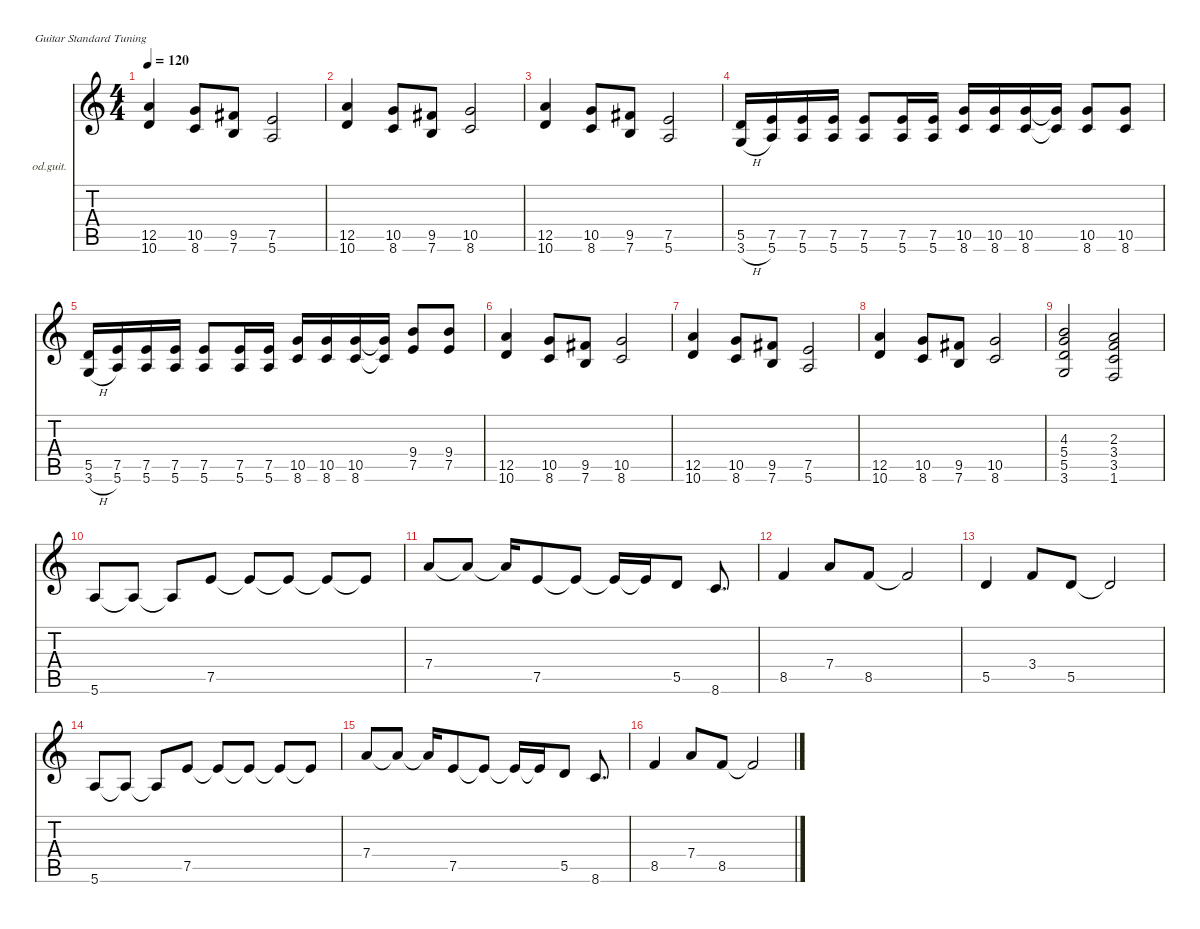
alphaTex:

\defaultSystemsLayout 4
\hideDynamics
\bracketExtendMode nobrackets
\firstSystemTrackNameOrientation horizontal
\otherSystemsTrackNameOrientation horizontal
\track ("guitar 1" "od.guit.") {instrument overdrivenguitar}
\staff {score tabs}
\tuning (E4 B3 G3 D3 A2 E2)
\ts (4 4)
\tempo 120
\clef g2
\ks c
(12.5 10.6).4{dy f beam Up} (10.5 8.6).8{beam Up} (9.5{acc #} 7.6).8{beam Up} (7.5 5.6).2{beam Up} |
(12.5 10.6).4{beam Up} (10.5 8.6).8{beam Up} (9.5{acc #} 7.6).8{beam Up} (10.5 8.6).2{beam Up} |
(12.5 10.6).4{beam Up} (10.5 8.6).8{beam Up} (9.5{acc #} 7.6).8{beam Up} (7.5 5.6).2{beam Up} |
(5.5 3.6{h}).16{beam Up} (7.5 5.6).16{beam Up} (7.5 5.6).16{beam Up} (7.5 5.6).16{beam Up} (7.5 5.6).8{beam Up} (7.5 5.6).16{beam Up} (7.5 5.6).16{beam Up} (10.5 8.6).16{beam Up} (10.5 8.6).16{beam Up} (10.5 8.6).16{beam Up} (10.5{t} 8.6{t}).16{beam Up} (10.5 8.6).8{beam Up} (10.5 8.6).8{beam Up} |
(5.5 3.6{h}).16{beam Up} (7.5 5.6).16{beam Up} (7.5 5.6).16{beam Up} (7.5 5.6).16{beam Up} (7.5 5.6).8{beam Up} (7.5 5.6).16{beam Up} (7.5 5.6).16{beam Up} (10.5 8.6).16{beam Up} (10.5 8.6).16{beam Up} (10.5 8.6).16{beam Up} (10.5{t} 8.6{t}).16{beam Up} (9.4 7.5).8{beam Up} (9.4 7.5).8{beam Up} |
(12.5 10.6).4{beam Up} (10.5 8.6).8{beam Up} (9.5{acc #} 7.6).8{beam Up} (10.5 8.6).2{beam Up} |
(12.5 10.6).4{beam Up} (10.5 8.6).8{beam Up} (9.5{acc #} 7.6).8{beam Up} (7.5 5.6).2{beam Up} |
(12.5 10.6).4{beam Up} (10.5 8.6).8{beam Up} (9.5{acc #} 7.6).8{beam Up} (10.5 8.6).2{beam Up} |
(4.3 5.4 5.5 3.6).2{beam Up} (2.3 3.4 3.5 1.6).2{beam Up} |
5.6.8{beam Up} 5.6{t}.8{beam Up} 5.6{t}.8{beam Up} 7.5.8{beam Up} 7.5{t}.8{beam Up} 7.5{t}.8{beam Up} 7.5{t}.8{beam Up} 7.5{t}.8{beam Up} |
7.4.8{beam Up} 7.4{t}.8{beam Up} 7.4{t}.16{beam Up} 7.5.8{beam Up} 7.5{t}.8{beam Up} 7.5{t}.16{beam Up} 7.5{t}.16{beam Up} 5.5.8{beam Up} 8.6.8{d beam Up} |
8.5.4{beam Up} 7.4.8{beam Up} 8.5.8{beam Up} 8.5{t}.2{beam Up} |
5.5.4{beam Up} 3.4.8{beam Up} 5.5.8{beam Up} 5.5{t}.2{beam Up} |
5.6.8{beam Up} 5.6{t}.8{beam Up} 5.6{t}.8{beam Up} 7.5.8{beam Up} 7.5{t}.8{beam Up} 7.5{t}.8{beam Up} 7.5{t}.8{beam Up} 7.5{t}.8{beam Up} |
7.4.8{beam Up} 7.4{t}.8{beam Up} 7.4{t}.16{beam Up} 7.5.8{beam Up} 7.5{t}.8{beam Up} 7.5{t}.16{beam Up} 7.5{t}.16{beam Up} 5.5.8{beam Up} 8.6.8{d beam Up} |
8.5.4{beam Up} 7.4.8{beam Up} 8.5.8{beam Up} 8.5{t}.2{beam Up}
